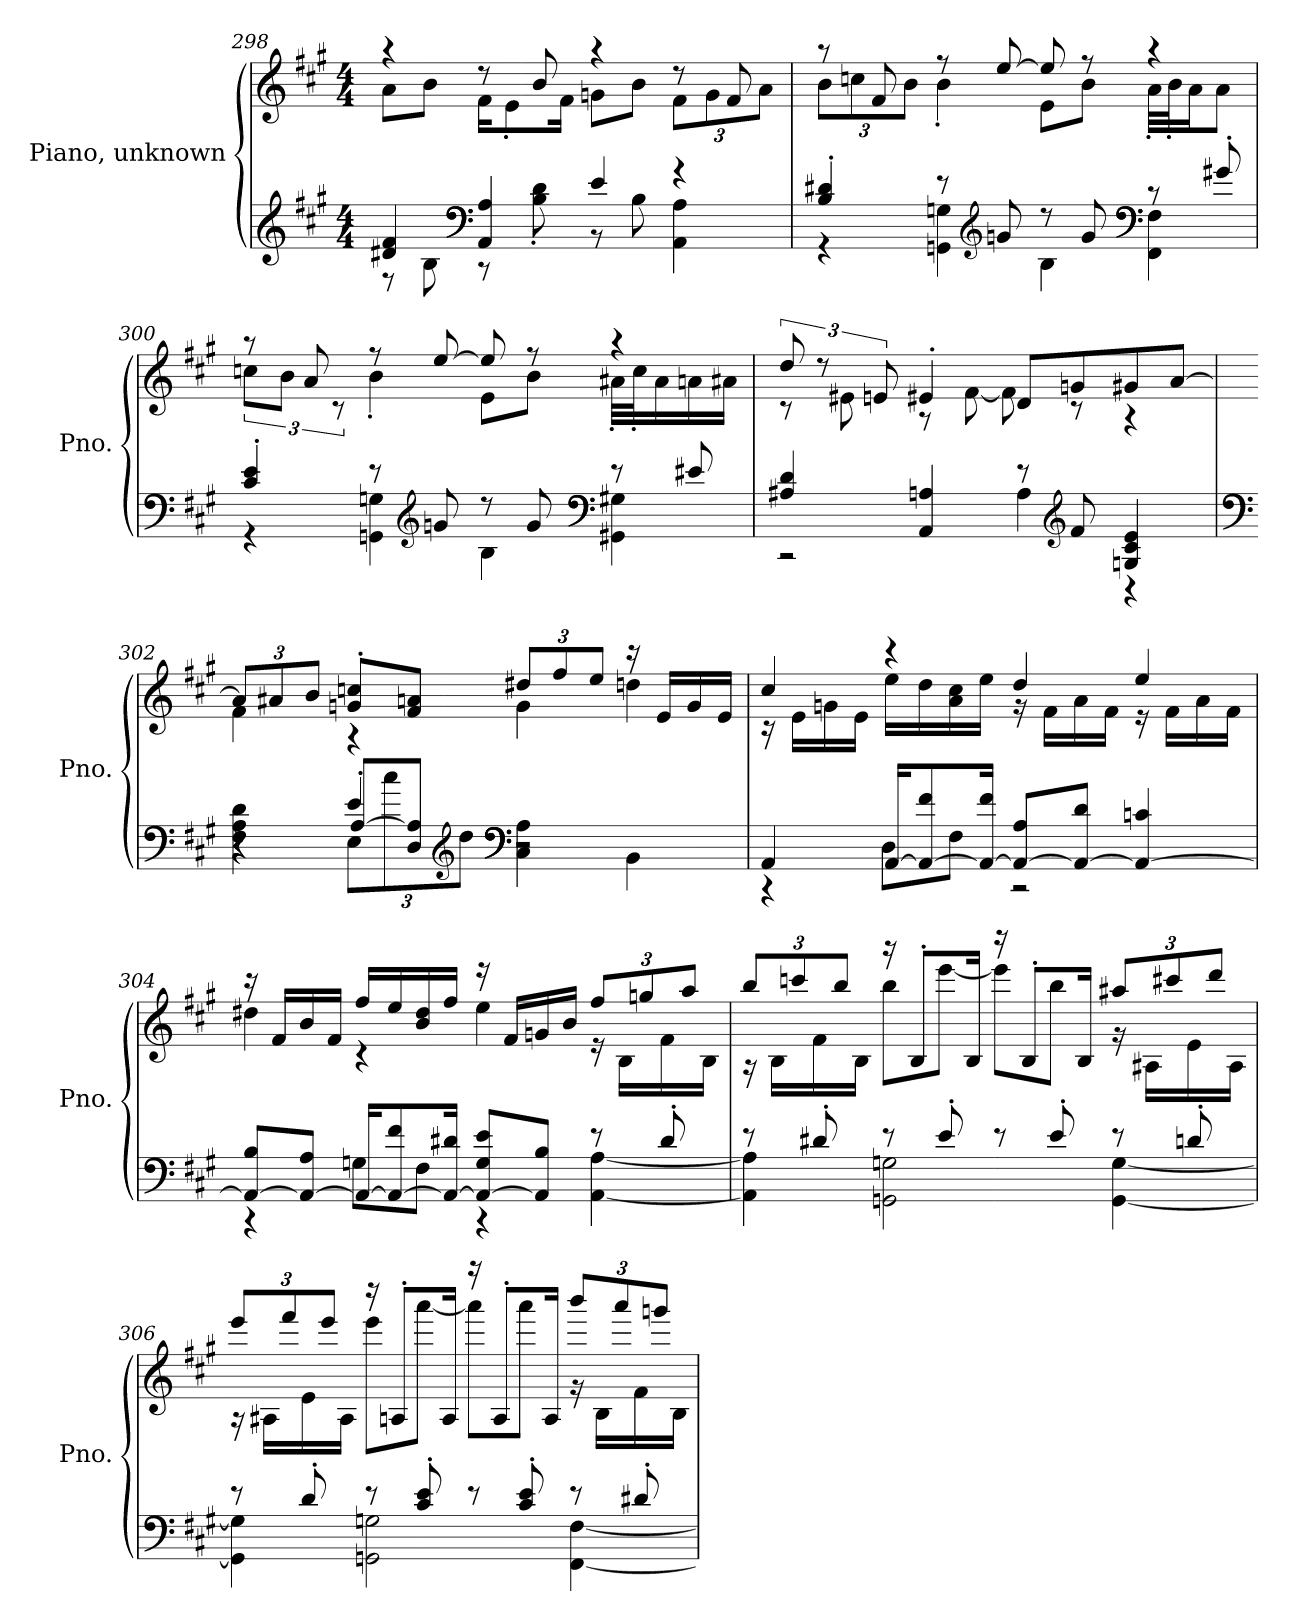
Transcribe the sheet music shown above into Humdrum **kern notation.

**kern	**kern
*part1	*part1
*staff2	*staff1
*I"Piano, unknown	*
*I'Pno.	*
*clefG2	*clefG2
*k[f#c#g#]	*k[f#c#g#]
*M4/4	*M4/4
=298	=298
*^	*^
4d#X/ 4f#/	8r	4r	8a\L
.	8B\	.	8b\J
*clefF4	*	*	*
4AA/ 4A/	8r	8r	16f#\KL
.	.	.	8e'\
.	8B\' 8d#\'	8b/	.
.	.	.	16f#\Jk
4e/	8r	4r	8gn\L
.	8B\	.	8b\J
*	*	*	*Xbrackettup
4r	4AA\ 4A\	8r	12f#\L
.	.	.	12g\
.	.	8f#/	.
.	.	.	12a\J
!!LO:LB:g=z	!!
=299	=299	=299	=299
4B/' 4d#X/'	4r	8r	12b\L
.	.	.	12ccn\
.	.	8f#/	.
.	.	.	12b\J
8r	4GGn\ 4Gn\	8r	4b'\
*clefG2	*	*	*
8gn/	.	[8ee/	.
8r	4B\	8ee/]	8e\L
8g/	.	8r	8b\J
*clefF4	*	*	*
8r	4FF#\ 4F#\	4r	32a'\LLL
.	.	.	32b'\J
.	.	.	16a\J
8g#X'/	.	.	8a\J
=300	=300	=300	=300
*	*	*	*brackettup
4c#/' 4e/'	4r	8r	12ccn\L
.	.	.	12b\J
.	.	8a/	.
.	.	.	12r
8r	4GGn\ 4Gn\	8r	4b'\
*clefG2	*	*	*
8gn/	.	[8ee/	.
8r	4B\	8ee/]	8e\L
8g/	.	8r	8b\J
*clefF4	*	*	*
8r	4GG#X\ 4G#X\	4r	32a#X'\LLL
.	.	.	32cc'\J
.	.	.	16a#\
8e#X/	.	.	16an\
.	.	.	16a#X\JJ
!!LO:PB:g=z	!!
=301	=301	=301	=301
4A#X/ 4d/	2r	12dd/	8r
.	.	12r	.
.	.	.	8e#X\
.	.	12en/	.
4AA/ 4An/	.	4e#X'/	8r
.	.	.	[8f#\
8r	4A\	8d/L	8f#\]
*clefG2	*	*	*
8f#/	.	8gn/	8r
4Gn/ 4c#/ 4e/	4r	8g#X/	4r
.	.	[8a/J	.
*v	*v	*	*
=302	=302	=302
*clefF4	*	*
*^	*	*
*	*^	*	*
*	*	*	*Xbrackettup	*
4r	4F#\ 4A\ 4d\	4r	12a/L]	4f#\
.	.	.	12a#X/	.
.	.	.	12b/J	.
*	*Xbrackettup	*	*	*
4e'/	12E\L	[8A/L	8gn/' 8ccn/'L	4r
.	12cc#\	.	.	.
.	.	8D/ 8A/]J	8f#/ 8an/J	.
*clefG2	*	*	*	*
.	12dd\J	.	.	.
*clefF4	*	*	*	*
2r	4C#\ 4A\	2r	12dd#X/L	4g\
.	.	.	12ff#/	.
.	.	.	12ee/J	.
.	4BB\	.	16r	4ddn\
.	.	.	16e/LL	.
.	.	.	16g/	.
.	.	.	16e/JJ	.
*	*v	*v	*	*
!!LO:LB:g=z	!!
=303	=303	=303	=303
4AA/	4r	4cc#/	16r
.	.	.	16e\LL
.	.	.	16gn\
.	.	.	16e\JJ
[16AA/KL	8D\L	4r	16ee\LL
8AA/_ 8f#/	.	.	16dd\
.	8F#\J	.	16a\ 16cc#\
16AA/_ 16f#/Jk	.	.	16ee\JJ
8AA/_ 8A/L	2r	4dd/	16r
.	.	.	16f#\LL
8AA/_ 8d/J	.	.	16a\
.	.	.	16f#\JJ
4AA/_ 4cn/	.	4ee/	16r
.	.	.	16f#\LL
.	.	.	16a\
.	.	.	16f#\JJ
=304	=304	=304	=304
8AA/_ 8B/L	4r	16r	4dd#X\
.	.	16f#/LL	.
8AA/_ 8A/J	.	16b/	.
.	.	16f#/JJ	.
16AA/KL_	8Gn\L	16ff#/LL	4r
8AA/_ 8f#/	.	16ee/	.
.	8F#\J	16b/ 16dd#/	.
16AA/_ 16d#X/Jk	.	16ff#/JJ	.
8AA/_ 8G/ 8e/L	4r	16r	4ee\
.	.	16f#/LL	.
8AA/] 8B/J	.	16gn/	.
.	.	16b/JJ	.
8r	[4AA\ [4A\	12ff#/L	16r
.	.	.	16B\LL
.	.	12ggn/	.
8d#'/	.	.	16f#\
.	.	12aa/J	.
.	.	.	16B\JJ
!!LO:LB:g=z	!!
=305	=305	=305	=305
8r	4AA\] 4A\]	12bb/L	16r
.	.	.	16B\LL
.	.	12cccn/	.
8d#X'/	.	.	16f#\
.	.	12bb/J	.
.	.	.	16B\JJ
8r	2GGn\ 2Gn\	16r	8bb\L
.	.	8B'/L	.
8e'/	.	.	[8eee\J
.	.	16B/Jk	.
8r	.	16r	8eee\L]
.	.	8B'/L	.
8e'/	.	.	8bb\J
.	.	16B/Jk	.
8r	[4GG\ [4G\	12aa#X/L	16r
.	.	.	16A#X\LL
.	.	12ccc#X/	.
8dn'/	.	.	16e\
.	.	12ddd/J	.
.	.	.	16A#\JJ
!!LO:LB:g=z	!!
=306	=306	=306	=306
8r	4GG\] 4G\]	12eee/L	16r
.	.	.	16A#X\LL
.	.	12fff#/	.
8d'/	.	.	16e\
.	.	12eee/J	.
.	.	.	16A#\JJ
8r	2GGn\ 2Gn\	16r	8eee\L
.	.	8An'/L	.
8c#/' 8e/'	.	.	[8aaa\J
.	.	16A/Jk	.
8r	.	16r	8aaa\L]
.	.	8A'/L	.
8c#/' 8e/'	.	.	8aaa\J
.	.	16A/Jk	.
8r	[4FF#\ [4F#\	12bbb/L	16r
.	.	.	16B\LL
.	.	12aaa/	.
8d#X'/	.	.	16f#\
.	.	12gggn/J	.
.	.	.	16B\JJ
*v	*v	*	*
*	*v	*v
=	=
*-	*-
